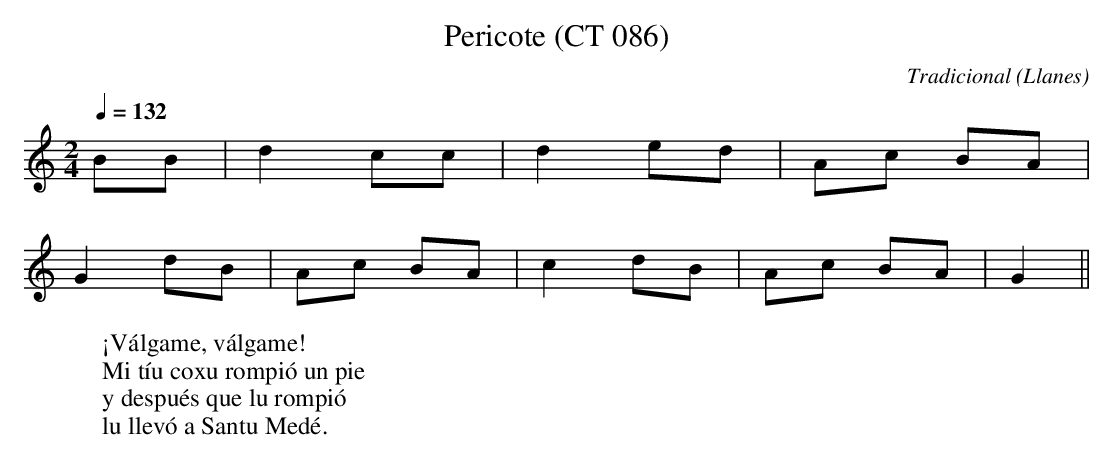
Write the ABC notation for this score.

X:1
T:Pericote (CT 086)
C:Tradicional
O:Llanes
M:2/4
L:1/8
Q:1/4=132
W:¡Válgame, válgame!
W:Mi tíu coxu rompió un pie
W:y después que lu rompió
W:lu llevó a Santu Medé.
K:C
BB|d2 cc|d2 ed|Ac BA|
G2 dB|Ac BA|c2 dB|Ac BA|G2||
